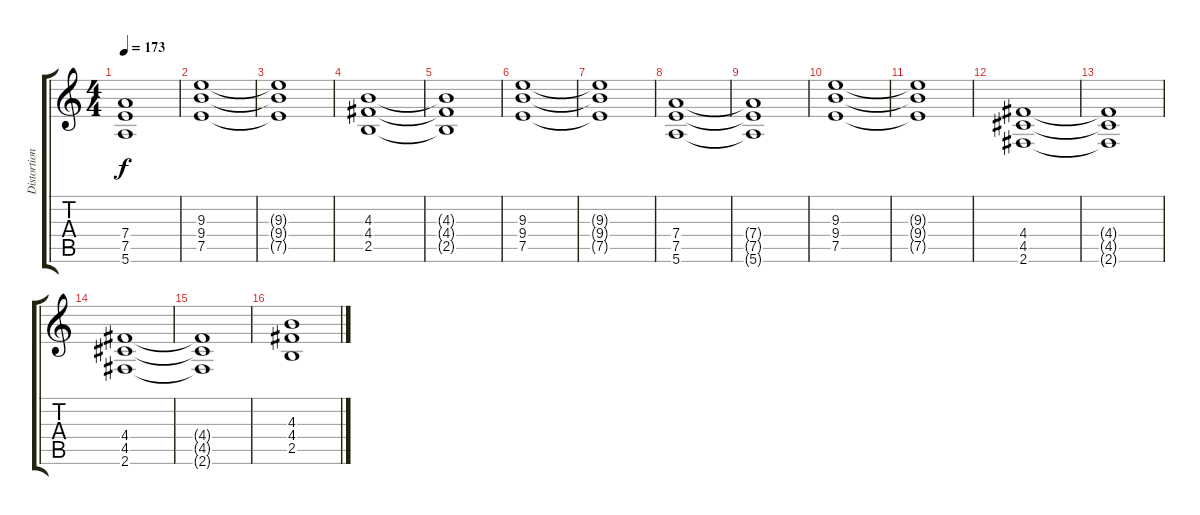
\track ("Distortion" "Distortion") {instrument overdrivenguitar}
\staff {score tabs}
\tuning (E4 B3 G3 D3 A2 E2) {hide}
\ts (4 4)
\tempo 173
\clef g2
\ks c
(7.4{t} 7.5{t} 5.6{t}).1{dy f} |
(9.3 9.4 7.5).1 |
(9.3{t} 9.4{t} 7.5{t}).1 |
(4.3 4.4 2.5).1 |
(4.3{t} 4.4{t} 2.5{t}).1 |
(9.3 9.4 7.5).1 |
(9.3{t} 9.4{t} 7.5{t}).1 |
(7.4 7.5 5.6).1 |
(7.4{t} 7.5{t} 5.6{t}).1 |
(9.3 9.4 7.5).1 |
(9.3{t} 9.4{t} 7.5{t}).1 |
(4.4 4.5 2.6).1 |
(4.4{t} 4.5{t} 2.6{t}).1 |
(4.4 4.5 2.6).1 |
(4.4{t} 4.5{t} 2.6{t}).1 |
(4.3 4.4 2.5).1
